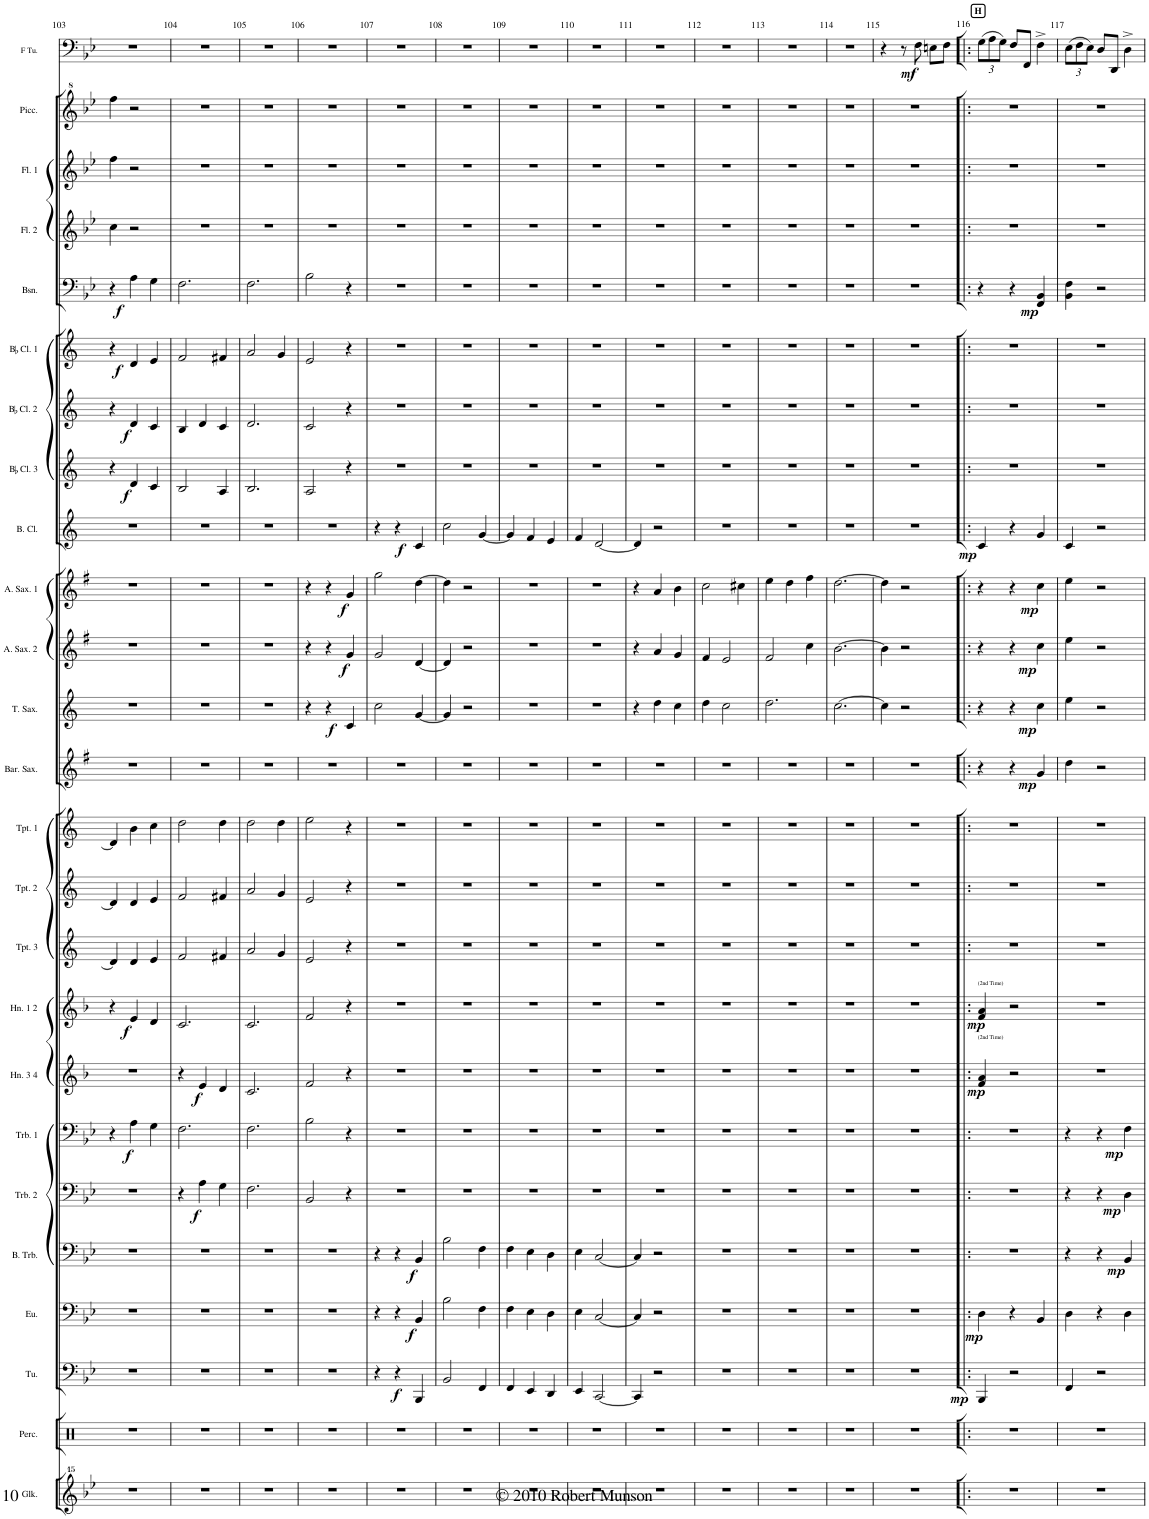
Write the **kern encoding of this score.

**kern	**kern	**kern	**dynam	**kern	**dynam	**kern	**dynam	**kern	**dynam	**kern	**dynam	**kern	**dynam	**kern	**dynam	**kern	**kern	**kern	**kern	**dynam	**kern	**dynam	**kern	**dynam	**kern	**dynam	**kern	**dynam	**kern	**dynam	**kern	**dynam	**kern	**dynam	**kern	**dynam	**kern	**kern	**kern	**kern	**dynam
*part25	*part24	*part23	*part23	*part22	*part22	*part21	*part21	*part20	*part20	*part19	*part19	*part18	*part18	*part17	*part17	*part16	*part15	*part14	*part13	*part13	*part12	*part12	*part11	*part11	*part10	*part10	*part9	*part9	*part8	*part8	*part7	*part7	*part6	*part6	*part5	*part5	*part4	*part3	*part2	*part1	*part1
*staff25	*staff24	*staff23	*staff23	*staff22	*staff22	*staff21	*staff21	*staff20	*staff20	*staff19	*staff19	*staff18	*staff18	*staff17	*staff17	*staff16	*staff15	*staff14	*staff13	*staff13	*staff12	*staff12	*staff11	*staff11	*staff10	*staff10	*staff9	*staff9	*staff8	*staff8	*staff7	*staff7	*staff6	*staff6	*staff5	*staff5	*staff4	*staff3	*staff2	*staff1	*staff1
*I"Glockenspiel	*I"Percussion	*I"Tuba	*	*I"Euphonium	*	*I"Bass Trombone	*	*I"Trombone 2	*	*I"Trombone 1	*	*I"Horn 3 4	*	*I"Horn 1 2	*	*I"BaccidentalFlat Trumpet 3	*I"BaccidentalFlat Trumpet 2	*I"BaccidentalFlat Trumpet 1	*I"Baritone Saxophone	*	*I"Tenor Saxophone	*	*I"Alto Saxophone 2	*	*I"Alto Saxophone 1	*	*I"Bass Clarinet	*	*I"BaccidentalFlat Clarinet 3	*	*I"BaccidentalFlat Clarinet 2	*	*I"BaccidentalFlat Clarinet 1	*	*I"Bassoon	*	*I"Flute 2	*I"Flute 1	*I"Piccolo	*I"Solo F Tuba	*
*I'Glk.	*I'Perc.	*I'Tu.	*	*I'Eu.	*	*I'B. Trb.	*	*I'Trb. 2	*	*I'Trb. 1	*	*I'Hn. 3 4	*	*I'Hn. 1 2	*	*I'Tpt. 3	*I'Tpt. 2	*I'Tpt. 1	*I'Bar. Sax.	*	*I'T. Sax.	*	*I'A. Sax. 2	*	*I'A. Sax. 1	*	*I'B. Cl.	*	*I'BaccidentalFlat Cl. 3	*	*I'BaccidentalFlat Cl. 2	*	*I'BaccidentalFlat Cl. 1	*	*I'Bsn.	*	*I'Fl. 2	*I'Fl. 1	*I'Picc.	*I'F Tu.	*
!!LO:PB:g=z
*clefG^^2	*clefX	*clefF4	*	*clefF4	*	*clefF4	*	*clefF4	*	*clefF4	*	*clefG2	*	*clefG2	*	*clefG2	*clefG2	*clefG2	*clefG2	*	*clefG2	*	*clefG2	*	*clefG2	*	*clefG2	*	*clefG2	*	*clefG2	*	*clefG2	*	*clefF4	*	*clefG2	*clefG2	*clefG^2	*clefF4	*
*	*	*	*	*	*	*	*	*	*	*	*	*Trd4c7	*	*Trd4c7	*	*Trd1c2	*Trd1c2	*Trd1c2	*Trd12c21	*	*Trd8c14	*	*Trd5c9	*	*Trd5c9	*	*Trd8c14	*	*Trd1c2	*	*Trd1c2	*	*Trd1c2	*	*	*	*	*	*Trd-7c-12	*	*
*k[b-e-]	*k[]	*k[b-e-]	*	*k[b-e-]	*	*k[b-e-]	*	*k[b-e-]	*	*k[b-e-]	*	*k[b-]	*	*k[b-]	*	*k[]	*k[]	*k[]	*k[f#]	*	*k[]	*	*k[f#]	*	*k[f#]	*	*k[]	*	*k[]	*	*k[]	*	*k[]	*	*k[b-e-]	*	*k[b-e-]	*k[b-e-]	*k[b-e-]	*k[b-e-]	*
*M3/4	*M3/4	*M3/4	*	*M3/4	*	*M3/4	*	*M3/4	*	*M3/4	*	*M3/4	*	*M3/4	*	*M3/4	*M3/4	*M3/4	*M3/4	*	*M3/4	*	*M3/4	*	*M3/4	*	*M3/4	*	*M3/4	*	*M3/4	*	*M3/4	*	*M3/4	*	*M3/4	*M3/4	*M3/4	*M3/4	*
=103	=103	=103	=103	=103	=103	=103	=103	=103	=103	=103	=103	=103	=103	=103	=103	=103	=103	=103	=103	=103	=103	=103	=103	=103	=103	=103	=103	=103	=103	=103	=103	=103	=103	=103	=103	=103	=103	=103	=103	=103	=103
!	!	!	!	!	!	!	!	!	!	!	!	!	!	!	!	!	!	!	!	!	!	!	!	!	!	!	!	!	!	!	!	!	!	!LO:DY:b	!	!LO:DY:b	!	!	!	!	!
2.r	2.r	2.r	.	2.r	.	2.r	.	2.r	.	4r	.	2.r	.	4r	.	4d/]	4d/]	4d/]	2.r	.	2.r	.	2.r	.	2.r	.	2.r	.	4r	.	4r	.	4r	f	4r	f	4cc\	4ff\	4fff\	2.r	.
!	!	!	!	!	!	!	!	!	!	!	!LO:DY:b	!	!	!	!LO:DY:b	!	!	!	!	!	!	!	!	!	!	!	!	!	!	!LO:DY:b	!	!LO:DY:b	!	!	!	!	!	!	!	!	!
.	.	.	.	.	.	.	.	.	.	4A\	f	.	.	4e/	f	4d/	4d/	4b\	.	.	.	.	.	.	.	.	.	.	4d/	f	4d/	f	4d/	.	4A\	.	2r	2r	2r	.	.
.	.	.	.	.	.	.	.	.	.	4G\	.	.	.	4d/	.	4e/	4e/	4cc\	.	.	.	.	.	.	.	.	.	.	4c/	.	4c/	.	4e/	.	4G\	.	.	.	.	.	.
=104	=104	=104	=104	=104	=104	=104	=104	=104	=104	=104	=104	=104	=104	=104	=104	=104	=104	=104	=104	=104	=104	=104	=104	=104	=104	=104	=104	=104	=104	=104	=104	=104	=104	=104	=104	=104	=104	=104	=104	=104	=104
2.r	2.r	2.r	.	2.r	.	2.r	.	4r	.	2.F\	.	4r	.	2.c/	.	2f/	2f/	2dd\	2.r	.	2.r	.	2.r	.	2.r	.	2.r	.	2B/	.	4B/	.	2f/	.	2.F\	.	2.r	2.r	2.r	2.r	.
!	!	!	!	!	!	!	!	!	!LO:DY:b	!	!	!	!LO:DY:b	!	!	!	!	!	!	!	!	!	!	!	!	!	!	!	!	!	!	!	!	!	!	!	!	!	!	!	!
.	.	.	.	.	.	.	.	4A\	f	.	.	4e/	f	.	.	.	.	.	.	.	.	.	.	.	.	.	.	.	.	.	4d/	.	.	.	.	.	.	.	.	.	.
.	.	.	.	.	.	.	.	4G\	.	.	.	4d/	.	.	.	4f#X/	4f#X/	4dd\	.	.	.	.	.	.	.	.	.	.	4A/	.	4c/	.	4f#X/	.	.	.	.	.	.	.	.
=105	=105	=105	=105	=105	=105	=105	=105	=105	=105	=105	=105	=105	=105	=105	=105	=105	=105	=105	=105	=105	=105	=105	=105	=105	=105	=105	=105	=105	=105	=105	=105	=105	=105	=105	=105	=105	=105	=105	=105	=105	=105
2.r	2.r	2.r	.	2.r	.	2.r	.	2.F\	.	2.F\	.	2.c/	.	2.c/	.	2a/	2a/	2dd\	2.r	.	2.r	.	2.r	.	2.r	.	2.r	.	2.B/	.	2.d/	.	2a/	.	2.F\	.	2.r	2.r	2.r	2.r	.
.	.	.	.	.	.	.	.	.	.	.	.	.	.	.	.	4g/	4g/	4dd\	.	.	.	.	.	.	.	.	.	.	.	.	.	.	4g/	.	.	.	.	.	.	.	.
=106	=106	=106	=106	=106	=106	=106	=106	=106	=106	=106	=106	=106	=106	=106	=106	=106	=106	=106	=106	=106	=106	=106	=106	=106	=106	=106	=106	=106	=106	=106	=106	=106	=106	=106	=106	=106	=106	=106	=106	=106	=106
2.r	2.r	2.r	.	2.r	.	2.r	.	2BB-/	.	2B-\	.	2f/	.	2f/	.	2e/	2e/	2ee\	2.r	.	4r	.	4r	.	4r	.	2.r	.	2A/	.	2c/	.	2e/	.	2B-\	.	2.r	2.r	2.r	2.r	.
!	!	!	!	!	!	!	!	!	!	!	!	!	!	!	!	!	!	!	!	!	!	!LO:DY:b	!	!	!	!	!	!	!	!	!	!	!	!	!	!	!	!	!	!	!
.	.	.	.	.	.	.	.	.	.	.	.	.	.	.	.	.	.	.	.	.	4r	f	4r	.	4r	.	.	.	.	.	.	.	.	.	.	.	.	.	.	.	.
!	!	!	!	!	!	!	!	!	!	!	!	!	!	!	!	!	!	!	!	!	!	!	!	!LO:DY:b	!	!LO:DY:b	!	!	!	!	!	!	!	!	!	!	!	!	!	!	!
.	.	.	.	.	.	.	.	4r	.	4r	.	4r	.	4r	.	4r	4r	4r	.	.	4c/	.	4g/	f	4g/	f	.	.	4r	.	4r	.	4r	.	4r	.	.	.	.	.	.
=107	=107	=107	=107	=107	=107	=107	=107	=107	=107	=107	=107	=107	=107	=107	=107	=107	=107	=107	=107	=107	=107	=107	=107	=107	=107	=107	=107	=107	=107	=107	=107	=107	=107	=107	=107	=107	=107	=107	=107	=107	=107
2.r	2.r	4r	.	4r	.	4r	.	2.r	.	2.r	.	2.r	.	2.r	.	2.r	2.r	2.r	2.r	.	2cc\	.	2g/	.	2gg\	.	4r	.	2.r	.	2.r	.	2.r	.	2.r	.	2.r	2.r	2.r	2.r	.
!	!	!	!LO:DY:b	!	!	!	!	!	!	!	!	!	!	!	!	!	!	!	!	!	!	!	!	!	!	!	!	!LO:DY:b	!	!	!	!	!	!	!	!	!	!	!	!	!
.	.	4r	f	4r	.	4r	.	.	.	.	.	.	.	.	.	.	.	.	.	.	.	.	.	.	.	.	4r	f	.	.	.	.	.	.	.	.	.	.	.	.	.
!	!	!	!	!	!LO:DY:b	!	!LO:DY:b	!	!	!	!	!	!	!	!	!	!	!	!	!	!	!	!	!	!	!	!	!	!	!	!	!	!	!	!	!	!	!	!	!	!
.	.	4BBB-/	.	4BB-/	f	4BB-/	f	.	.	.	.	.	.	.	.	.	.	.	.	.	[4g/	.	[4d/	.	[4dd\	.	4c/	.	.	.	.	.	.	.	.	.	.	.	.	.	.
=108	=108	=108	=108	=108	=108	=108	=108	=108	=108	=108	=108	=108	=108	=108	=108	=108	=108	=108	=108	=108	=108	=108	=108	=108	=108	=108	=108	=108	=108	=108	=108	=108	=108	=108	=108	=108	=108	=108	=108	=108	=108
2.r	2.r	2BB-/	.	2B-\	.	2B-\	.	2.r	.	2.r	.	2.r	.	2.r	.	2.r	2.r	2.r	2.r	.	4g/]	.	4d/]	.	4dd\]	.	2cc\	.	2.r	.	2.r	.	2.r	.	2.r	.	2.r	2.r	2.r	2.r	.
.	.	.	.	.	.	.	.	.	.	.	.	.	.	.	.	.	.	.	.	.	2r	.	2r	.	2r	.	.	.	.	.	.	.	.	.	.	.	.	.	.	.	.
.	.	4FF/	.	4F\	.	4F\	.	.	.	.	.	.	.	.	.	.	.	.	.	.	.	.	.	.	.	.	[4g/	.	.	.	.	.	.	.	.	.	.	.	.	.	.
=109	=109	=109	=109	=109	=109	=109	=109	=109	=109	=109	=109	=109	=109	=109	=109	=109	=109	=109	=109	=109	=109	=109	=109	=109	=109	=109	=109	=109	=109	=109	=109	=109	=109	=109	=109	=109	=109	=109	=109	=109	=109
2.r	2.r	4FF/	.	4F\	.	4F\	.	2.r	.	2.r	.	2.r	.	2.r	.	2.r	2.r	2.r	2.r	.	2.r	.	2.r	.	2.r	.	4g/]	.	2.r	.	2.r	.	2.r	.	2.r	.	2.r	2.r	2.r	2.r	.
.	.	4EE-/	.	4E-\	.	4E-\	.	.	.	.	.	.	.	.	.	.	.	.	.	.	.	.	.	.	.	.	4f/	.	.	.	.	.	.	.	.	.	.	.	.	.	.
.	.	4DD/	.	4D\	.	4D\	.	.	.	.	.	.	.	.	.	.	.	.	.	.	.	.	.	.	.	.	4e/	.	.	.	.	.	.	.	.	.	.	.	.	.	.
=110	=110	=110	=110	=110	=110	=110	=110	=110	=110	=110	=110	=110	=110	=110	=110	=110	=110	=110	=110	=110	=110	=110	=110	=110	=110	=110	=110	=110	=110	=110	=110	=110	=110	=110	=110	=110	=110	=110	=110	=110	=110
2.r	2.r	4EE-/	.	4E-\	.	4E-\	.	2.r	.	2.r	.	2.r	.	2.r	.	2.r	2.r	2.r	2.r	.	2.r	.	2.r	.	2.r	.	4f/	.	2.r	.	2.r	.	2.r	.	2.r	.	2.r	2.r	2.r	2.r	.
.	.	[2CC/	.	[2C/	.	[2C/	.	.	.	.	.	.	.	.	.	.	.	.	.	.	.	.	.	.	.	.	[2d/	.	.	.	.	.	.	.	.	.	.	.	.	.	.
=111	=111	=111	=111	=111	=111	=111	=111	=111	=111	=111	=111	=111	=111	=111	=111	=111	=111	=111	=111	=111	=111	=111	=111	=111	=111	=111	=111	=111	=111	=111	=111	=111	=111	=111	=111	=111	=111	=111	=111	=111	=111
2.r	2.r	4CC/]	.	4C/]	.	4C/]	.	2.r	.	2.r	.	2.r	.	2.r	.	2.r	2.r	2.r	2.r	.	4r	.	4r	.	4r	.	4d/]	.	2.r	.	2.r	.	2.r	.	2.r	.	2.r	2.r	2.r	2.r	.
.	.	2r	.	2r	.	2r	.	.	.	.	.	.	.	.	.	.	.	.	.	.	4dd\	.	4a/	.	4a/	.	2r	.	.	.	.	.	.	.	.	.	.	.	.	.	.
.	.	.	.	.	.	.	.	.	.	.	.	.	.	.	.	.	.	.	.	.	4cc\	.	4g/	.	4b\	.	.	.	.	.	.	.	.	.	.	.	.	.	.	.	.
=112	=112	=112	=112	=112	=112	=112	=112	=112	=112	=112	=112	=112	=112	=112	=112	=112	=112	=112	=112	=112	=112	=112	=112	=112	=112	=112	=112	=112	=112	=112	=112	=112	=112	=112	=112	=112	=112	=112	=112	=112	=112
2.r	2.r	2.r	.	2.r	.	2.r	.	2.r	.	2.r	.	2.r	.	2.r	.	2.r	2.r	2.r	2.r	.	4dd\	.	4f#/	.	2cc\	.	2.r	.	2.r	.	2.r	.	2.r	.	2.r	.	2.r	2.r	2.r	2.r	.
.	.	.	.	.	.	.	.	.	.	.	.	.	.	.	.	.	.	.	.	.	2cc\	.	2e/	.	.	.	.	.	.	.	.	.	.	.	.	.	.	.	.	.	.
.	.	.	.	.	.	.	.	.	.	.	.	.	.	.	.	.	.	.	.	.	.	.	.	.	4cc#X\	.	.	.	.	.	.	.	.	.	.	.	.	.	.	.	.
=113	=113	=113	=113	=113	=113	=113	=113	=113	=113	=113	=113	=113	=113	=113	=113	=113	=113	=113	=113	=113	=113	=113	=113	=113	=113	=113	=113	=113	=113	=113	=113	=113	=113	=113	=113	=113	=113	=113	=113	=113	=113
2.r	2.r	2.r	.	2.r	.	2.r	.	2.r	.	2.r	.	2.r	.	2.r	.	2.r	2.r	2.r	2.r	.	2.dd\	.	2f#/	.	4ee\	.	2.r	.	2.r	.	2.r	.	2.r	.	2.r	.	2.r	2.r	2.r	2.r	.
.	.	.	.	.	.	.	.	.	.	.	.	.	.	.	.	.	.	.	.	.	.	.	.	.	4dd\	.	.	.	.	.	.	.	.	.	.	.	.	.	.	.	.
.	.	.	.	.	.	.	.	.	.	.	.	.	.	.	.	.	.	.	.	.	.	.	4cc\	.	4ff#\	.	.	.	.	.	.	.	.	.	.	.	.	.	.	.	.
=114	=114	=114	=114	=114	=114	=114	=114	=114	=114	=114	=114	=114	=114	=114	=114	=114	=114	=114	=114	=114	=114	=114	=114	=114	=114	=114	=114	=114	=114	=114	=114	=114	=114	=114	=114	=114	=114	=114	=114	=114	=114
2.r	2.r	2.r	.	2.r	.	2.r	.	2.r	.	2.r	.	2.r	.	2.r	.	2.r	2.r	2.r	2.r	.	[2.cc\	.	[2.b\	.	[2.dd\	.	2.r	.	2.r	.	2.r	.	2.r	.	2.r	.	2.r	2.r	2.r	2.r	.
=115	=115	=115	=115	=115	=115	=115	=115	=115	=115	=115	=115	=115	=115	=115	=115	=115	=115	=115	=115	=115	=115	=115	=115	=115	=115	=115	=115	=115	=115	=115	=115	=115	=115	=115	=115	=115	=115	=115	=115	=115	=115
2.r	2.r	2.r	.	2.r	.	2.r	.	2.r	.	2.r	.	2.r	.	2.r	.	2.r	2.r	2.r	2.r	.	4cc\]	.	4b\]	.	4dd\]	.	2.r	.	2.r	.	2.r	.	2.r	.	2.r	.	2.r	2.r	2.r	4r	.
.	.	.	.	.	.	.	.	.	.	.	.	.	.	.	.	.	.	.	.	.	2r	.	2r	.	2r	.	.	.	.	.	.	.	.	.	.	.	.	.	.	8r	.
!	!	!	!	!	!	!	!	!	!	!	!	!	!	!	!	!	!	!	!	!	!	!	!	!	!	!	!	!	!	!	!	!	!	!	!	!	!	!	!	!	!LO:DY:b
.	.	.	.	.	.	.	.	.	.	.	.	.	.	.	.	.	.	.	.	.	.	.	.	.	.	.	.	.	.	.	.	.	.	.	.	.	.	.	.	8F\	mf
.	.	.	.	.	.	.	.	.	.	.	.	.	.	.	.	.	.	.	.	.	.	.	.	.	.	.	.	.	.	.	.	.	.	.	.	.	.	.	.	8En\L	.
.	.	.	.	.	.	.	.	.	.	.	.	.	.	.	.	.	.	.	.	.	.	.	.	.	.	.	.	.	.	.	.	.	.	.	.	.	.	.	.	8F\J	.
=116!|:	=116!|:	=116!|:	=116!|:	=116!|:	=116!|:	=116!|:	=116!|:	=116!|:	=116!|:	=116!|:	=116!|:	=116!|:	=116!|:	=116!|:	=116!|:	=116!|:	=116!|:	=116!|:	=116!|:	=116!|:	=116!|:	=116!|:	=116!|:	=116!|:	=116!|:	=116!|:	=116!|:	=116!|:	=116!|:	=116!|:	=116!|:	=116!|:	=116!|:	=116!|:	=116!|:	=116!|:	=116!|:	=116!|:	=116!|:	=116!|:	=116!|:
*	*	*	*	*	*	*	*	*	*	*	*	*	*	*	*	*	*	*	*	*	*	*	*	*	*	*	*	*	*	*	*	*	*	*	*	*	*	*	*	*Xbrackettup	*
!	!	!	!	!	!	!	!	!	!	!	!	!	!	!	!	!	!	!	!	!	!	!	!	!	!	!	!	!	!	!	!	!	!	!	!	!	!	!	!	!LO:TX:a:B:t=H	!
!	!	!	!	!	!	!	!	!	!	!	!	!	!	!LO:TX:a:t=(2nd Time)	!	!	!	!	!	!	!	!	!	!	!	!	!	!	!	!	!	!	!	!	!	!	!	!	!	!	!
!	!	!	!	!	!	!	!	!	!	!	!	!LO:TX:a:t=(2nd Time)	!	!	!	!	!	!	!	!	!	!	!	!	!	!	!	!	!	!	!	!	!	!	!	!	!	!	!	!	!
!	!	!	!LO:DY:b	!	!LO:DY:b	!	!	!	!	!	!	!	!LO:DY:b	!	!LO:DY:b	!	!	!	!	!	!	!	!	!	!	!	!	!LO:DY:b	!	!	!	!	!	!	!	!	!	!	!	!	!
2.r	2.r	4BBB-/	mp	4D\	mp	2.r	.	2.r	.	2.r	.	4f/ 4a/	mp	4f/ 4a/	mp	2.r	2.r	2.r	4r	.	4r	.	4r	.	4r	.	4c/	mp	2.r	.	2.r	.	2.r	.	4r	.	2.r	2.r	2.r	(12G\L	.
.	.	.	.	.	.	.	.	.	.	.	.	.	.	.	.	.	.	.	.	.	.	.	.	.	.	.	.	.	.	.	.	.	.	.	.	.	.	.	.	12A\	.
.	.	.	.	.	.	.	.	.	.	.	.	.	.	.	.	.	.	.	.	.	.	.	.	.	.	.	.	.	.	.	.	.	.	.	.	.	.	.	.	12G\J)	.
.	.	2r	.	4r	.	.	.	.	.	.	.	2r	.	2r	.	.	.	.	4r	.	4r	.	4r	.	4r	.	4r	.	.	.	.	.	.	.	4r	.	.	.	.	8F/L	.
.	.	.	.	.	.	.	.	.	.	.	.	.	.	.	.	.	.	.	.	.	.	.	.	.	.	.	.	.	.	.	.	.	.	.	.	.	.	.	.	8FF/J	.
!	!	!	!	!	!	!	!	!	!	!	!	!	!	!	!	!	!	!	!	!LO:DY:b	!	!LO:DY:b	!	!LO:DY:b	!	!LO:DY:b	!	!	!	!	!	!	!	!	!	!LO:DY:b	!	!	!	!	!
.	.	.	.	4BB-/	.	.	.	.	.	.	.	.	.	.	.	.	.	.	4g/	mp	4cc\	mp	4cc\	mp	4cc\	mp	4g/	.	.	.	.	.	.	.	4FF/ 4BB-/	mp	.	.	.	4F^\	.
=117	=117	=117	=117	=117	=117	=117	=117	=117	=117	=117	=117	=117	=117	=117	=117	=117	=117	=117	=117	=117	=117	=117	=117	=117	=117	=117	=117	=117	=117	=117	=117	=117	=117	=117	=117	=117	=117	=117	=117	=117	=117
2.r	2.r	4FF/	.	4D\	.	4r	.	4r	.	4r	.	2.r	.	2.r	.	2.r	2.r	2.r	4dd\	.	4ee\	.	4ee\	.	4ee\	.	4c/	.	2.r	.	2.r	.	2.r	.	4BB-\ 4F\	.	2.r	2.r	2.r	(12E-\L	.
.	.	.	.	.	.	.	.	.	.	.	.	.	.	.	.	.	.	.	.	.	.	.	.	.	.	.	.	.	.	.	.	.	.	.	.	.	.	.	.	12F\	.
.	.	.	.	.	.	.	.	.	.	.	.	.	.	.	.	.	.	.	.	.	.	.	.	.	.	.	.	.	.	.	.	.	.	.	.	.	.	.	.	12E-\J)	.
!	!	!	!	!	!	!	!	!	!	!	!LO:DY:b	!	!	!	!	!	!	!	!	!	!	!	!	!	!	!	!	!	!	!	!	!	!	!	!	!	!	!	!	!	!
.	.	2r	.	4r	.	4r	.	4r	.	4r	mp	.	.	.	.	.	.	.	2r	.	2r	.	2r	.	2r	.	2r	.	.	.	.	.	.	.	2r	.	.	.	.	8D/L	.
.	.	.	.	.	.	.	.	.	.	.	.	.	.	.	.	.	.	.	.	.	.	.	.	.	.	.	.	.	.	.	.	.	.	.	.	.	.	.	.	8DD/J	.
!	!	!	!	!	!	!	!LO:DY:b	!	!LO:DY:b	!	!	!	!	!	!	!	!	!	!	!	!	!	!	!	!	!	!	!	!	!	!	!	!	!	!	!	!	!	!	!	!
.	.	.	.	4D\	.	4BB-/	mp	4D\	mp	4F\	.	.	.	.	.	.	.	.	.	.	.	.	.	.	.	.	.	.	.	.	.	.	.	.	.	.	.	.	.	4D^\	.
=	=	=	=	=	=	=	=	=	=	=	=	=	=	=	=	=	=	=	=	=	=	=	=	=	=	=	=	=	=	=	=	=	=	=	=	=	=	=	=	=	=
*-	*-	*-	*-	*-	*-	*-	*-	*-	*-	*-	*-	*-	*-	*-	*-	*-	*-	*-	*-	*-	*-	*-	*-	*-	*-	*-	*-	*-	*-	*-	*-	*-	*-	*-	*-	*-	*-	*-	*-	*-	*-
